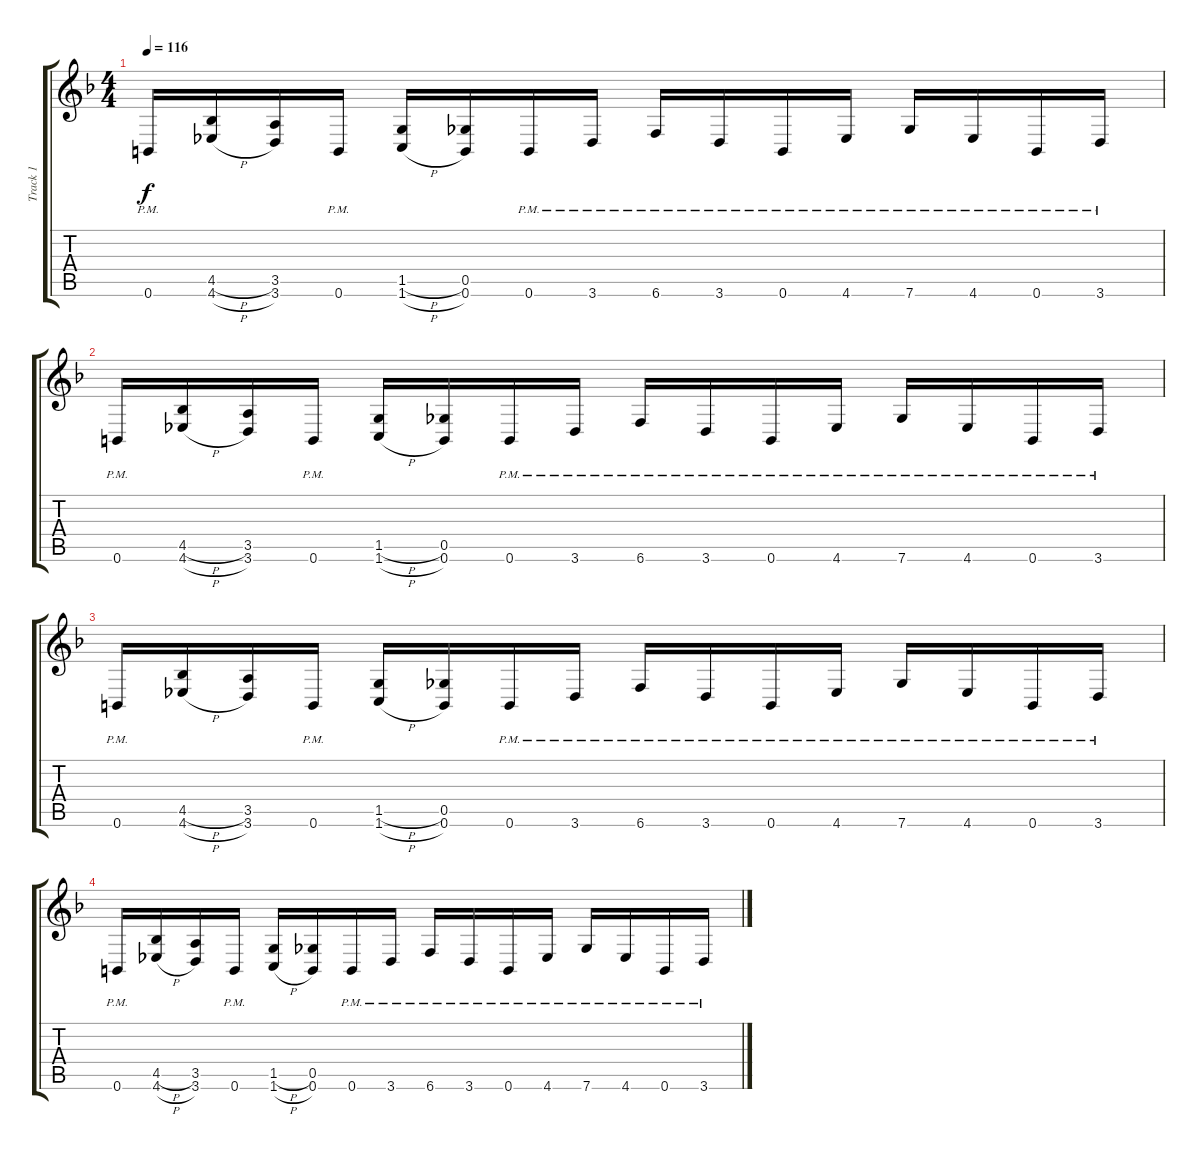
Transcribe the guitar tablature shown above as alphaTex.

\track ("Track 1" "Track 1") {instrument distortionguitar}
\staff {score tabs}
\tuning (Db4 Ab3 E3 B2 Gb2 B1) {hide}
\ts (4 4)
\tempo 116
\clef g2
\ks f
0.6{pm}.16{dy f} (4.5{h} 4.6{h}).16 (3.5 3.6).16 0.6{pm}.16 (1.5{h} 1.6{h}).16 (0.5 0.6).16 0.6{pm}.16 3.6{pm}.16 6.6{pm}.16 3.6{pm}.16 0.6{pm}.16 4.6{pm}.16 7.6{pm}.16 4.6{pm}.16 0.6{pm}.16 3.6{pm}.16 |
0.6{pm}.16 (4.5{h} 4.6{h}).16 (3.5 3.6).16 0.6{pm}.16 (1.5{h} 1.6{h}).16 (0.5 0.6).16 0.6{pm}.16 3.6{pm}.16 6.6{pm}.16 3.6{pm}.16 0.6{pm}.16 4.6{pm}.16 7.6{pm}.16 4.6{pm}.16 0.6{pm}.16 3.6{pm}.16 |
0.6{pm}.16 (4.5{h} 4.6{h}).16 (3.5 3.6).16 0.6{pm}.16 (1.5{h} 1.6{h}).16 (0.5 0.6).16 0.6{pm}.16 3.6{pm}.16 6.6{pm}.16 3.6{pm}.16 0.6{pm}.16 4.6{pm}.16 7.6{pm}.16 4.6{pm}.16 0.6{pm}.16 3.6{pm}.16 |
0.6{pm}.16 (4.5{h} 4.6{h}).16 (3.5 3.6).16 0.6{pm}.16 (1.5{h} 1.6{h}).16 (0.5 0.6).16 0.6{pm}.16 3.6{pm}.16 6.6{pm}.16 3.6{pm}.16 0.6{pm}.16 4.6{pm}.16 7.6{pm}.16 4.6{pm}.16 0.6{pm}.16 3.6{pm}.16
